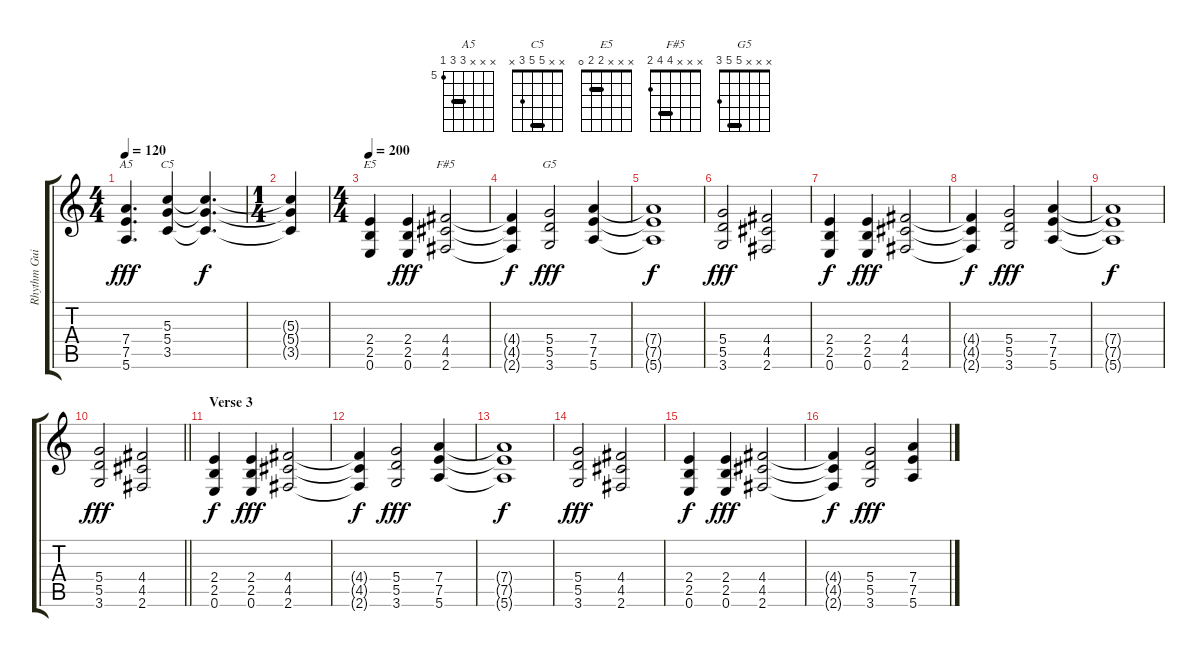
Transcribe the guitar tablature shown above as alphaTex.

\track ("Rhythm Guitar" "Rhythm Gui") {instrument distortionguitar}
\staff {score tabs}
\tuning (E4 B3 G3 D3 A2 E2) {hide}
\chord ("A5" x x x 7 7 5) {firstfret 5 barre 7}
\chord ("C5" x x 5 5 3 x) {barre 5}
\chord ("E5" x x x 2 2 0) {barre 2}
\chord ("F#5" x x x 4 4 2) {barre 4}
\chord ("G5" x x x 5 5 3) {barre 5}
\ts (4 4)
\tempo 120
\clef g2
\ks c
(7.4 7.5 5.6).4{d ch "A5" dy fff} (5.3 5.4 3.5).4{ch "C5"} (5.3{t} 5.4{t} 3.5{t}).4{d dy f} |
\ts (1 4)
(5.3{t} 5.4{t} 3.5{t}).4 |
\ts (4 4)
\tempo 200
(2.4 2.5 0.6).4{ch "E5"} (2.4 2.5 0.6).4{dy fff} (4.4 4.5 2.6).2{ch "F#5"} |
(4.4{t} 4.5{t} 2.6{t}).4{dy f} (5.4 5.5 3.6).2{ch "G5" dy fff} (7.4 7.5 5.6).4 |
(7.4{t} 7.5{t} 5.6{t}).1{dy f} |
(5.4 5.5 3.6).2{dy fff} (4.4 4.5 2.6).2 |
(2.4 2.5 0.6).4{dy f} (2.4 2.5 0.6).4{dy fff} (4.4 4.5 2.6).2 |
(4.4{t} 4.5{t} 2.6{t}).4{dy f} (5.4 5.5 3.6).2{dy fff} (7.4 7.5 5.6).4 |
(7.4{t} 7.5{t} 5.6{t}).1{dy f} |
\barLineRight lightlight
(5.4 5.5 3.6).2{dy fff} (4.4 4.5 2.6).2 |
\section ("" "Verse 3")
(2.4 2.5 0.6).4{dy f} (2.4 2.5 0.6).4{dy fff} (4.4 4.5 2.6).2 |
(4.4{t} 4.5{t} 2.6{t}).4{dy f} (5.4 5.5 3.6).2{dy fff} (7.4 7.5 5.6).4 |
(7.4{t} 7.5{t} 5.6{t}).1{dy f} |
(5.4 5.5 3.6).2{dy fff} (4.4 4.5 2.6).2 |
(2.4 2.5 0.6).4{dy f} (2.4 2.5 0.6).4{dy fff} (4.4 4.5 2.6).2 |
(4.4{t} 4.5{t} 2.6{t}).4{dy f} (5.4 5.5 3.6).2{dy fff} (7.4 7.5 5.6).4
